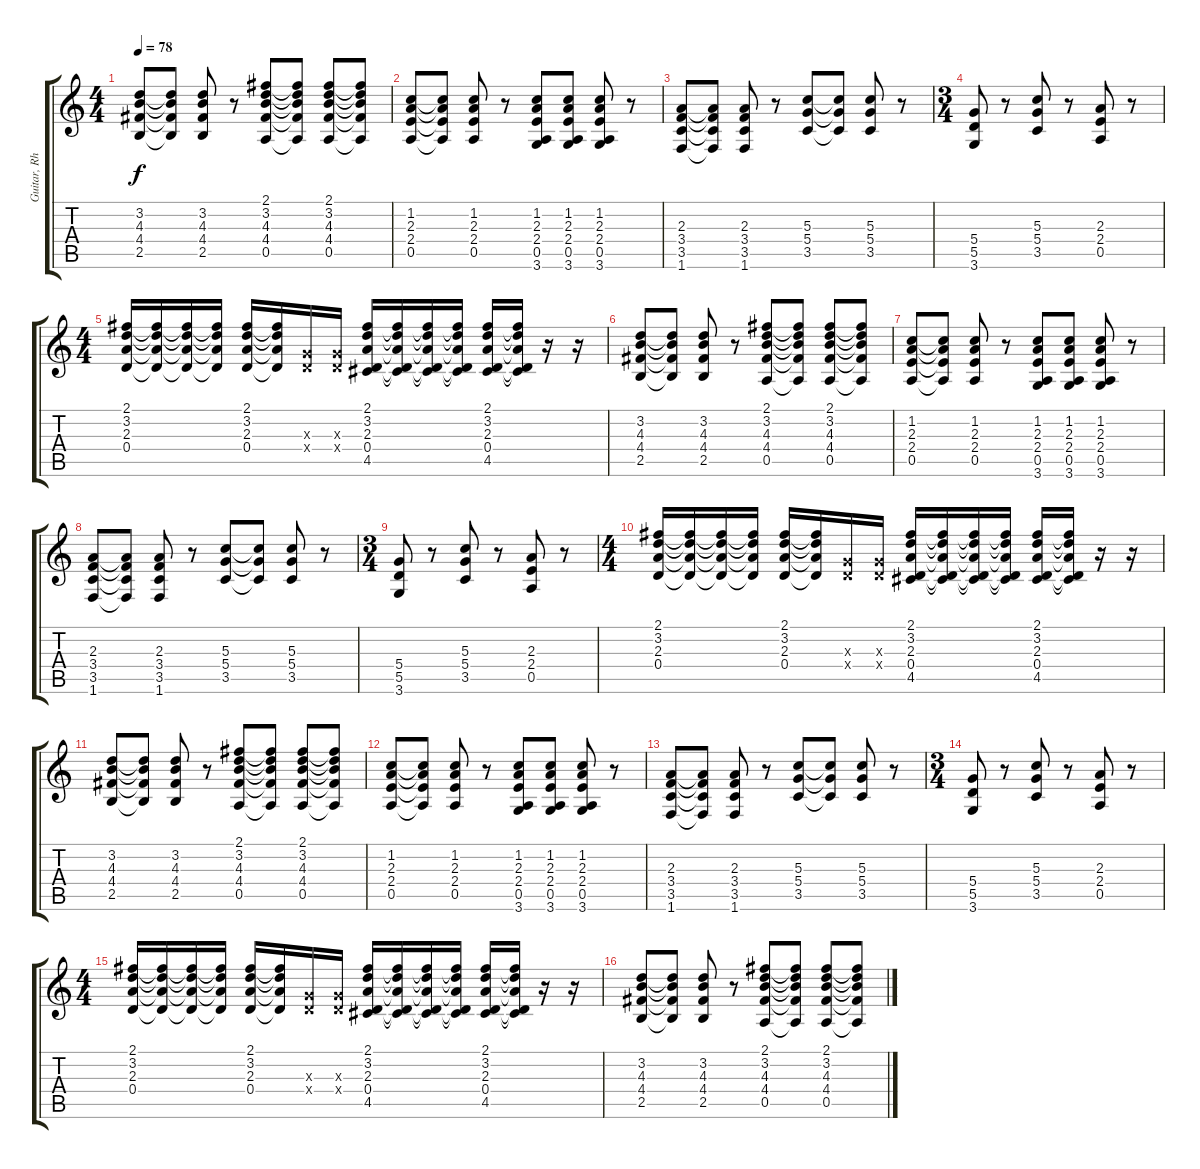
\track ("Guitar, Rhythm" "Guitar, Rh") {instrument acousticguitarsteel}
\staff {score tabs}
\tuning (E4 B3 G3 D3 A2 E2) {hide}
\ts (4 4)
\tempo 78
\clef g2
\ks c
(3.2 4.3 4.4 2.5).8{dy f} (3.2{t} 4.3{t} 4.4{t} 2.5{t}).8 (3.2 4.3 4.4 2.5).8 r.8 (2.1 3.2 4.3 4.4 0.5).8 (2.1{t} 3.2{t} 4.3{t} 4.4{t} 0.5{t}).8 (2.1 3.2 4.3 4.4 0.5).8 (2.1{t} 3.2{t} 4.3{t} 4.4{t} 0.5{t}).8 |
(1.2 2.3 2.4 0.5).8 (1.2{t} 2.3{t} 2.4{t} 0.5{t}).8 (1.2 2.3 2.4 0.5).8 r.8 (1.2 2.3 2.4 0.5 3.6).8 (1.2 2.3 2.4 0.5 3.6).8 (1.2 2.3 2.4 0.5 3.6).8 r.8 |
(2.3 3.4 3.5 1.6).8 (2.3{t} 3.4{t} 3.5{t} 1.6{t}).8 (2.3 3.4 3.5 1.6).8 r.8 (5.3 5.4 3.5).8 (5.3{t} 5.4{t} 3.5{t}).8 (5.3 5.4 3.5).8 r.8 |
\ts (3 4)
(5.4 5.5 3.6).8 r.8 (5.3 5.4 3.5).8 r.8 (2.3 2.4 0.5).8 r.8 |
\ts (4 4)
(2.1 3.2 2.3 0.4).16 (2.1{t} 3.2{t} 2.3{t} 0.4{t}).16 (2.1{t} 3.2{t} 2.3{t} 0.4{t}).16 (2.1{t} 3.2{t} 2.3{t} 0.4{t}).16 (2.1 3.2 2.3 0.4).16 (2.1{t} 3.2{t} 2.3{t} 0.4{t}).16 (0.3{x} 0.4{x}).16 (0.3{x} 0.4{x}).16 (2.1 3.2 2.3 0.4 4.5).16 (2.1{t} 3.2{t} 2.3{t} 0.4{t} 4.5{t}).16 (2.1{t} 3.2{t} 2.3{t} 0.4{t} 4.5{t}).16 (2.1{t} 3.2{t} 2.3{t} 0.4{t} 4.5{t}).16 (2.1 3.2 2.3 0.4 4.5).16 (2.1{t} 3.2{t} 2.3{t} 0.4{t} 4.5{t}).16 r.16 r.16 |
(3.2 4.3 4.4 2.5).8 (3.2{t} 4.3{t} 4.4{t} 2.5{t}).8 (3.2 4.3 4.4 2.5).8 r.8 (2.1 3.2 4.3 4.4 0.5).8 (2.1{t} 3.2{t} 4.3{t} 4.4{t} 0.5{t}).8 (2.1 3.2 4.3 4.4 0.5).8 (2.1{t} 3.2{t} 4.3{t} 4.4{t} 0.5{t}).8 |
(1.2 2.3 2.4 0.5).8 (1.2{t} 2.3{t} 2.4{t} 0.5{t}).8 (1.2 2.3 2.4 0.5).8 r.8 (1.2 2.3 2.4 0.5 3.6).8 (1.2 2.3 2.4 0.5 3.6).8 (1.2 2.3 2.4 0.5 3.6).8 r.8 |
(2.3 3.4 3.5 1.6).8 (2.3{t} 3.4{t} 3.5{t} 1.6{t}).8 (2.3 3.4 3.5 1.6).8 r.8 (5.3 5.4 3.5).8 (5.3{t} 5.4{t} 3.5{t}).8 (5.3 5.4 3.5).8 r.8 |
\ts (3 4)
(5.4 5.5 3.6).8 r.8 (5.3 5.4 3.5).8 r.8 (2.3 2.4 0.5).8 r.8 |
\ts (4 4)
(2.1 3.2 2.3 0.4).16 (2.1{t} 3.2{t} 2.3{t} 0.4{t}).16 (2.1{t} 3.2{t} 2.3{t} 0.4{t}).16 (2.1{t} 3.2{t} 2.3{t} 0.4{t}).16 (2.1 3.2 2.3 0.4).16 (2.1{t} 3.2{t} 2.3{t} 0.4{t}).16 (0.3{x} 0.4{x}).16 (0.3{x} 0.4{x}).16 (2.1 3.2 2.3 0.4 4.5).16 (2.1{t} 3.2{t} 2.3{t} 0.4{t} 4.5{t}).16 (2.1{t} 3.2{t} 2.3{t} 0.4{t} 4.5{t}).16 (2.1{t} 3.2{t} 2.3{t} 0.4{t} 4.5{t}).16 (2.1 3.2 2.3 0.4 4.5).16 (2.1{t} 3.2{t} 2.3{t} 0.4{t} 4.5{t}).16 r.16 r.16 |
(3.2 4.3 4.4 2.5).8 (3.2{t} 4.3{t} 4.4{t} 2.5{t}).8 (3.2 4.3 4.4 2.5).8 r.8 (2.1 3.2 4.3 4.4 0.5).8 (2.1{t} 3.2{t} 4.3{t} 4.4{t} 0.5{t}).8 (2.1 3.2 4.3 4.4 0.5).8 (2.1{t} 3.2{t} 4.3{t} 4.4{t} 0.5{t}).8 |
(1.2 2.3 2.4 0.5).8 (1.2{t} 2.3{t} 2.4{t} 0.5{t}).8 (1.2 2.3 2.4 0.5).8 r.8 (1.2 2.3 2.4 0.5 3.6).8 (1.2 2.3 2.4 0.5 3.6).8 (1.2 2.3 2.4 0.5 3.6).8 r.8 |
(2.3 3.4 3.5 1.6).8 (2.3{t} 3.4{t} 3.5{t} 1.6{t}).8 (2.3 3.4 3.5 1.6).8 r.8 (5.3 5.4 3.5).8 (5.3{t} 5.4{t} 3.5{t}).8 (5.3 5.4 3.5).8 r.8 |
\ts (3 4)
(5.4 5.5 3.6).8 r.8 (5.3 5.4 3.5).8 r.8 (2.3 2.4 0.5).8 r.8 |
\ts (4 4)
(2.1 3.2 2.3 0.4).16 (2.1{t} 3.2{t} 2.3{t} 0.4{t}).16 (2.1{t} 3.2{t} 2.3{t} 0.4{t}).16 (2.1{t} 3.2{t} 2.3{t} 0.4{t}).16 (2.1 3.2 2.3 0.4).16 (2.1{t} 3.2{t} 2.3{t} 0.4{t}).16 (0.3{x} 0.4{x}).16 (0.3{x} 0.4{x}).16 (2.1 3.2 2.3 0.4 4.5).16 (2.1{t} 3.2{t} 2.3{t} 0.4{t} 4.5{t}).16 (2.1{t} 3.2{t} 2.3{t} 0.4{t} 4.5{t}).16 (2.1{t} 3.2{t} 2.3{t} 0.4{t} 4.5{t}).16 (2.1 3.2 2.3 0.4 4.5).16 (2.1{t} 3.2{t} 2.3{t} 0.4{t} 4.5{t}).16 r.16 r.16 |
(3.2 4.3 4.4 2.5).8 (3.2{t} 4.3{t} 4.4{t} 2.5{t}).8 (3.2 4.3 4.4 2.5).8 r.8 (2.1 3.2 4.3 4.4 0.5).8 (2.1{t} 3.2{t} 4.3{t} 4.4{t} 0.5{t}).8 (2.1 3.2 4.3 4.4 0.5).8 (2.1{t} 3.2{t} 4.3{t} 4.4{t} 0.5{t}).8
